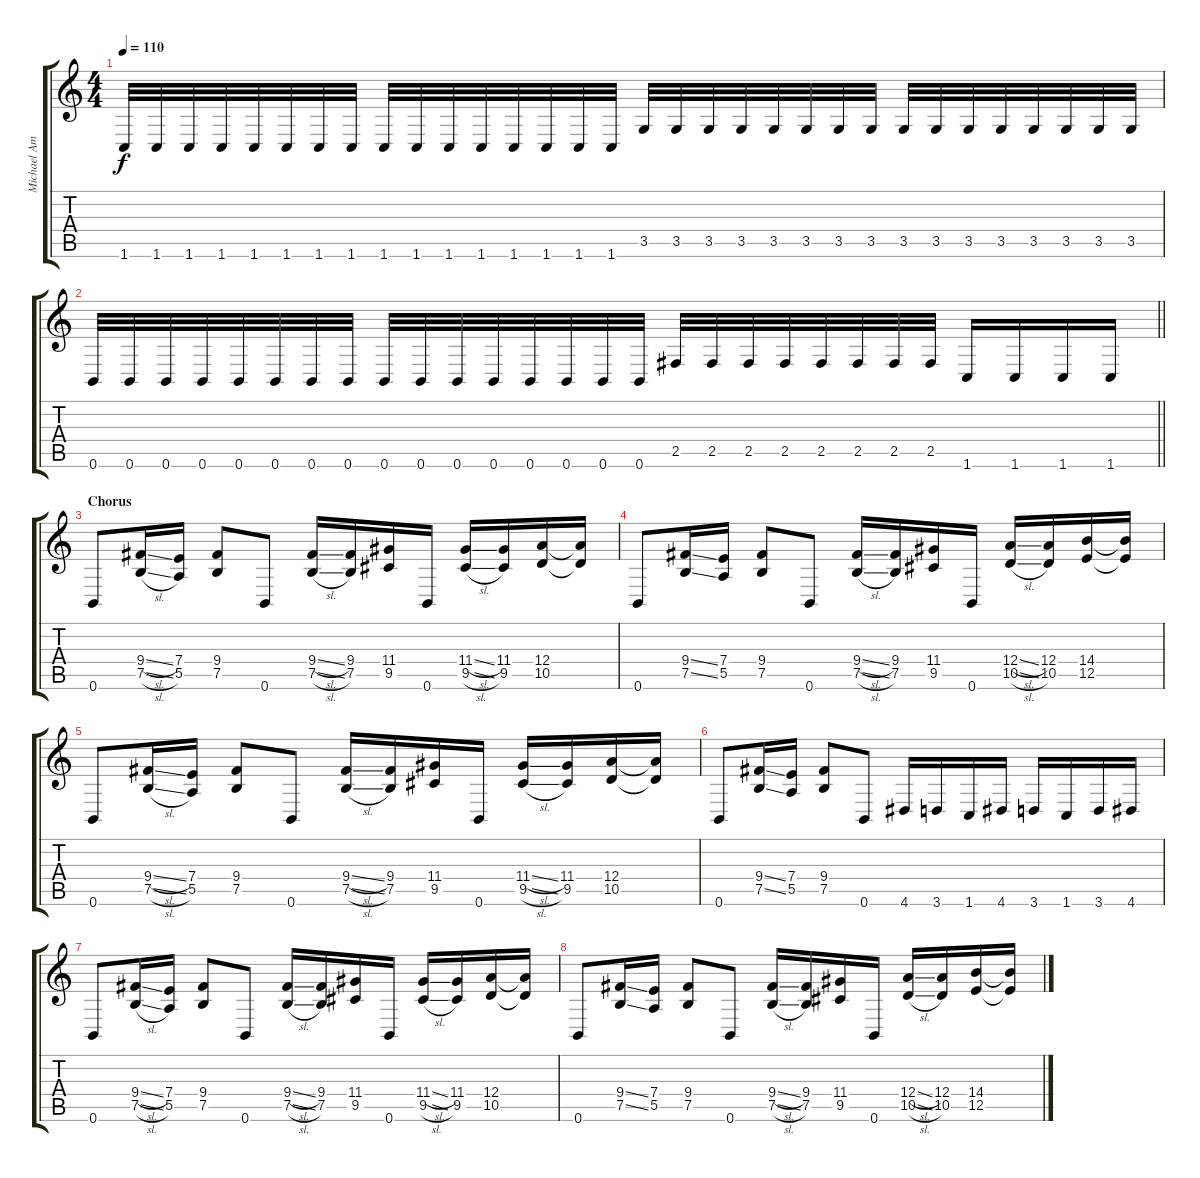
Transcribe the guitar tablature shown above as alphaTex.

\track ("Michael Amott" "Michael Am") {instrument distortionguitar}
\staff {score tabs}
\tuning (B3 Gb3 D3 A2 E2 B1) {hide}
\ts (4 4)
\tempo 110
\clef g2
\ks c
1.6.32{dy f} 1.6.32 1.6.32 1.6.32 1.6.32 1.6.32 1.6.32 1.6.32 1.6.32 1.6.32 1.6.32 1.6.32 1.6.32 1.6.32 1.6.32 1.6.32 3.5.32 3.5.32 3.5.32 3.5.32 3.5.32 3.5.32 3.5.32 3.5.32 3.5.32 3.5.32 3.5.32 3.5.32 3.5.32 3.5.32 3.5.32 3.5.32 |
\barLineRight lightlight
0.6.32 0.6.32 0.6.32 0.6.32 0.6.32 0.6.32 0.6.32 0.6.32 0.6.32 0.6.32 0.6.32 0.6.32 0.6.32 0.6.32 0.6.32 0.6.32 2.5.32 2.5.32 2.5.32 2.5.32 2.5.32 2.5.32 2.5.32 2.5.32 1.6.16 1.6.16 1.6.16 1.6.16 |
\section ("" "Chorus")
0.6.8 (9.4{sl} 7.5{sl}).16 (7.4 5.5).16 (9.4 7.5).8 0.6.8 (9.4{sl} 7.5{sl}).16 (9.4 7.5).16 (11.4 9.5).16 0.6.16 (11.4{sl} 9.5{sl}).16 (11.4 9.5).16 (12.4 10.5).16 (12.4{t} 10.5{t}).16 |
0.6.8 (9.4{ss} 7.5{ss}).16 (7.4 5.5).16 (9.4 7.5).8 0.6.8 (9.4{sl} 7.5{sl}).16 (9.4 7.5).16 (11.4 9.5).16 0.6.16 (12.4{sl} 10.5{sl}).16 (12.4 10.5).16 (14.4 12.5).16 (14.4{t} 12.5{t}).16 |
0.6.8 (9.4{sl} 7.5{sl}).16 (7.4 5.5).16 (9.4 7.5).8 0.6.8 (9.4{sl} 7.5{sl}).16 (9.4 7.5).16 (11.4 9.5).16 0.6.16 (11.4{sl} 9.5{sl}).16 (11.4 9.5).16 (12.4 10.5).16 (12.4{t} 10.5{t}).16 |
0.6.8 (9.4{ss} 7.5{ss}).16 (7.4 5.5).16 (9.4 7.5).8 0.6.8 4.6.16 3.6.16 1.6.16 4.6.16 3.6.16 1.6.16 3.6.16 4.6.16 |
0.6.8 (9.4{sl} 7.5{sl}).16 (7.4 5.5).16 (9.4 7.5).8 0.6.8 (9.4{sl} 7.5{sl}).16 (9.4 7.5).16 (11.4 9.5).16 0.6.16 (11.4{sl} 9.5{sl}).16 (11.4 9.5).16 (12.4 10.5).16 (12.4{t} 10.5{t}).16 |
0.6.8 (9.4{ss} 7.5{ss}).16 (7.4 5.5).16 (9.4 7.5).8 0.6.8 (9.4{sl} 7.5{sl}).16 (9.4 7.5).16 (11.4 9.5).16 0.6.16 (12.4{sl} 10.5{sl}).16 (12.4 10.5).16 (14.4 12.5).16 (14.4{t} 12.5{t}).16
